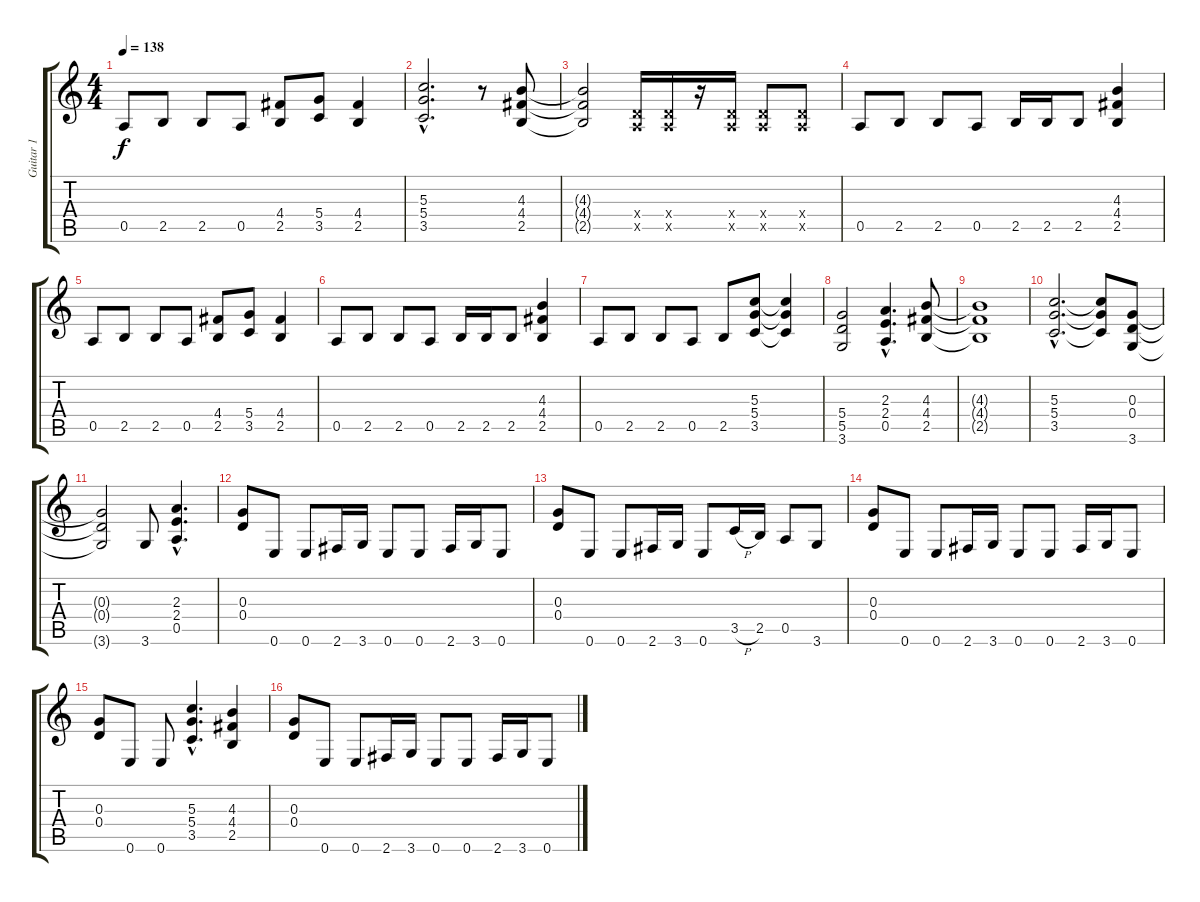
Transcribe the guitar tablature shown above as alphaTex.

\track ("Guitar 1" "Guitar 1") {instrument overdrivenguitar}
\staff {score tabs}
\tuning (E4 B3 G3 D3 A2 E2) {hide}
\ts (4 4)
\tempo 138
\clef g2
\ks c
0.5.8{dy f} 2.5.8 2.5.8 0.5.8 (4.4 2.5).8 (5.4 3.5).8 (4.4 2.5).4 |
(5.3{hac} 5.4{hac} 3.5{hac}).2{d} r.8 (4.3 4.4 2.5).8 |
(4.3{t} 4.4{t} 2.5{t}).2 (0.4{x} 0.5{x}).16 (0.4{x} 0.5{x}).16 r.16 (0.4{x} 0.5{x}).16 (0.4{x} 0.5{x}).8 (0.4{x} 0.5{x}).8 |
0.5.8 2.5.8 2.5.8 0.5.8 2.5.16 2.5.16 2.5.8 (4.3 4.4 2.5).4 |
0.5.8 2.5.8 2.5.8 0.5.8 (4.4 2.5).8 (5.4 3.5).8 (4.4 2.5).4 |
0.5.8 2.5.8 2.5.8 0.5.8 2.5.16 2.5.16 2.5.8 (4.3 4.4 2.5).4 |
0.5.8 2.5.8 2.5.8 0.5.8 2.5.8 (5.3 5.4 3.5).8 (5.3{t} 5.4{t} 3.5{t}).4 |
(5.4 5.5 3.6).2 (2.3{hac} 2.4{hac} 0.5{hac}).4{d} (4.3 4.4 2.5).8 |
(4.3{t} 4.4{t} 2.5{t}).1 |
(5.3{hac} 5.4{hac} 3.5{hac}).2{d} (5.3{t} 5.4{t} 3.5{t}).8 (0.3 0.4 3.6).8 |
(0.3{t} 0.4{t} 3.6{t}).2 3.6.8 (2.3{hac} 2.4{hac} 0.5{hac}).4{d} |
(0.3 0.4).8 0.6.8 0.6.8 2.6.16 3.6.16 0.6.8 0.6.8 2.6.16 3.6.16 0.6.8 |
(0.3 0.4).8 0.6.8 0.6.8 2.6.16 3.6.16 0.6.8 3.5{h}.16 2.5.16 0.5.8 3.6.8 |
(0.3 0.4).8 0.6.8 0.6.8 2.6.16 3.6.16 0.6.8 0.6.8 2.6.16 3.6.16 0.6.8 |
(0.3 0.4).8 0.6.8 0.6.8 (5.3{hac} 5.4{hac} 3.5{hac}).4{d} (4.3 4.4 2.5).4 |
(0.3 0.4).8 0.6.8 0.6.8 2.6.16 3.6.16 0.6.8 0.6.8 2.6.16 3.6.16 0.6.8
